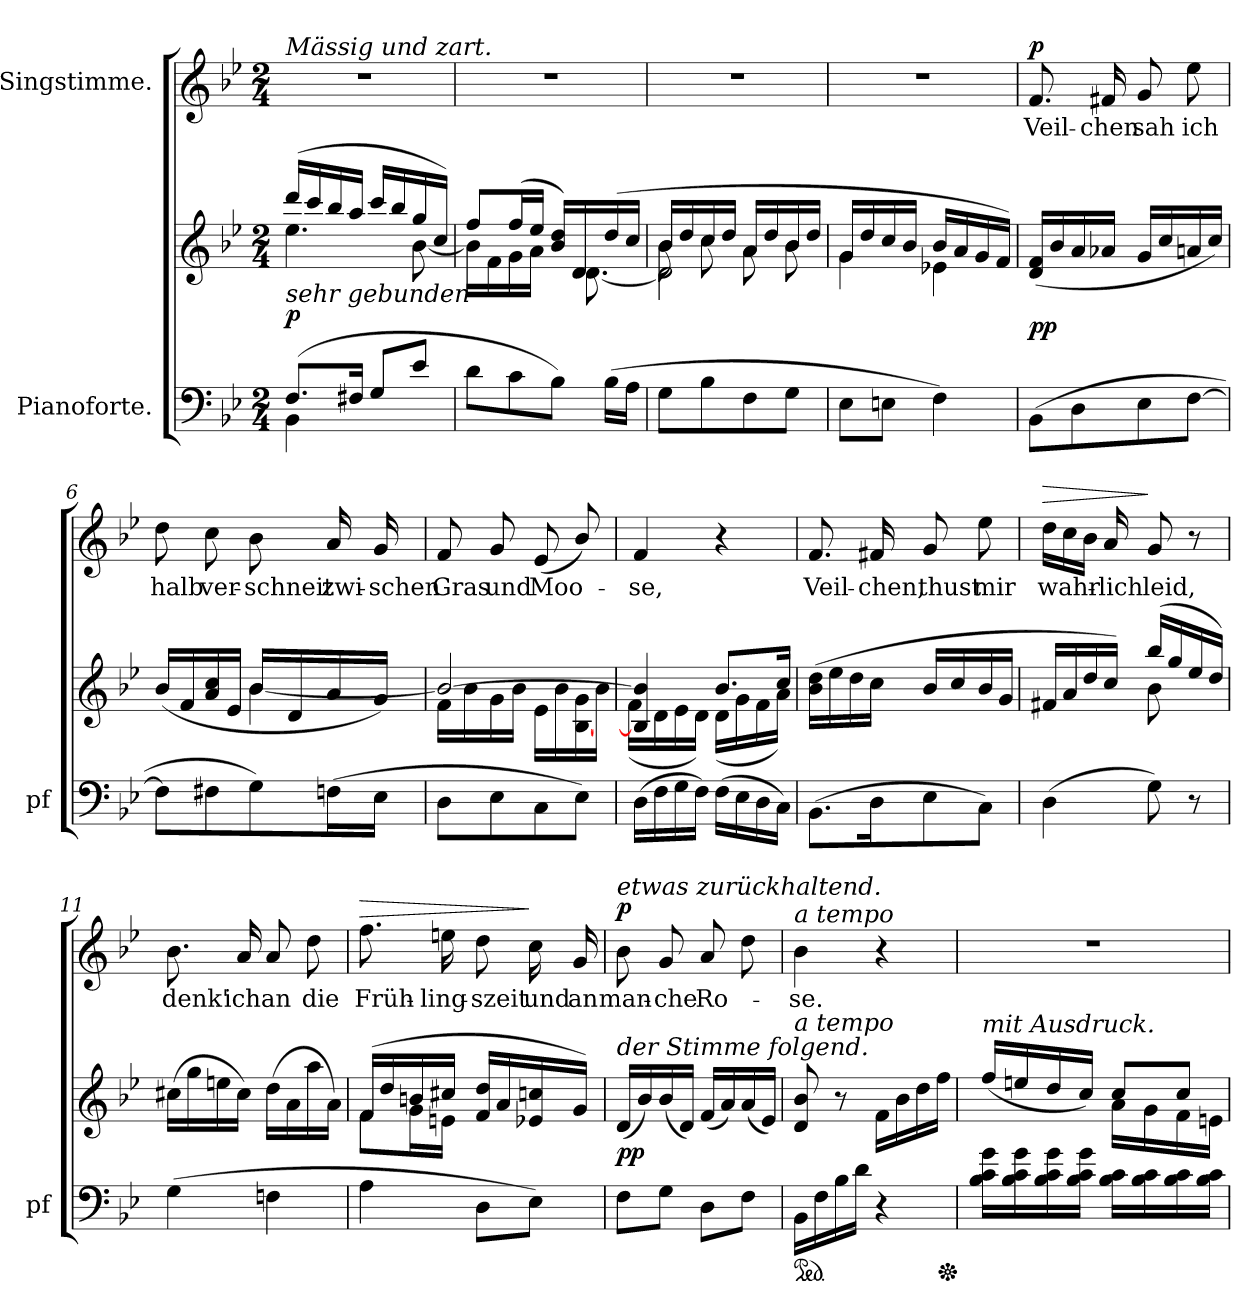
**kern	**kern	**dynam	**kern	**text	**dynam
*part2	*part2	*part2	*part1	*part1	*part1
*staff3	*staff2	*staff2/3	*staff1	*staff1	*staff1
*I"Pianoforte.	*	*	*I"Singstimme.	*	*
*I'pf	*	*	*	*	*
*clefF4	*clefG2	*	*clefG2	*	*
*k[b-e-]	*k[b-e-]	*	*k[b-e-]	*	*
*B-:	*B-:	*	*B-:	*	*
*M2/4	*M2/4	*	*M2/4	*	*
=1	=1	=1	=1	=1	=1
*^	*^	*	*	*	*
!	!	!	!	!	!LO:TX:a:i:t=Mässig und zart.	!	!
!	!	!LO:TX:b:i:t=sehr gebunden	!	!	!	!	!
(8.F/L	4BB-\	(16ddd/LL	4.ee-\	p	2r	.	.
.	.	16ccc/	.	.	.	.	.
.	.	16bb-/	.	.	.	.	.
16F#X/Jk	.	16aa/JJ	.	.	.	.	.
8G/L	4ryy	16ccc/LL	.	.	.	.	.
.	.	16bb-/	.	.	.	.	.
8e-/J	.	16gg/	[8b-\	.	.	.	.
.	.	16cc/JJ)	.	.	.	.	.
*v	*v	*	*	*	*	*	*
=2	=2	=2	=2	=2	=2	=2
8d\L	8ff/L	16b-\LL]	.	2r	.	.
.	.	16f\	.	.	.	.
8c\	(16ff/L	16g\	.	.	.	.
.	16ee-/JJ	16a\JJ	.	.	.	.
8B-\J)	16b-/ 16dd/LL)	16ryy	.	.	.	.
.	16d/	[8.d\	.	.	.	.
(16B-\LL	(16dd/	.	.	.	.	.
16A\JJ	16cc/JJ	.	.	.	.	.
=3	=3	=3	=3	=3	=3	=3
*	*	*^	*	*	*	*
8G\L	16b-/LL	2d\]	8b-\	.	2r	.	.
.	16dd/	.	.	.	.	.	.
8B-\	16cc/	.	8cc\	.	.	.	.
.	16dd/JJ	.	.	.	.	.	.
8F\	16a/LL	.	8a\	.	.	.	.
.	16dd/	.	.	.	.	.	.
8G\J	16b-/	.	8b-\	.	.	.	.
.	16dd/JJ	.	.	.	.	.	.
*	*	*v	*v	*	*	*	*
=4	=4	=4	=4	=4	=4	=4
8E-\L	16g/LL	4g\	.	2r	.	.
.	16dd/	.	.	.	.	.
8En\J	16cc/	.	.	.	.	.
.	16b-/JJ	.	.	.	.	.
4F\)	16b-/LL	4e-X\	.	.	.	.
.	16a/	.	.	.	.	.
.	16g/	.	.	.	.	.
.	16f/JJ)	.	.	.	.	.
*	*v	*v	*	*	*	*
=5	=5	=5	=5	=5	=5
!	!	!	!	!	!LO:DY:a
(8BB-\L	(16d/ 16f/LL	pp	8.f/	Veil-	p
.	16b-/	.	.	.	.
8D\	16a/	.	.	.	.
.	16a-X/JJ	.	16f#X/	-chen	.
8E-\	16g/LL	.	8g/	sah	.
.	16cc/	.	.	.	.
[8F\J	16an/	.	8ee-\	ich	.
.	16cc/JJ)	.	.	.	.
=6	=6	=6	=6	=6	=6
*	*^	*	*	*	*
8F\L]	(16b-/LL	4ryy	.	8dd\	halb	.
.	16f/	.	.	.	.	.
8F#X\	16a/ 16cc/	.	.	8cc\	ver-	.
.	16e-/JJ	.	.	.	.	.
8G\)	16b-/LL	[4b-\	.	8b-\	-schneit	.
.	16d/	.	.	.	.	.
(16Fn\L	16a/	.	.	16a/	zwi-	.
16E-\JJ	16g/JJ)	.	.	16g/	-schen	.
=7	=7	=7	=7	=7	=7	=7
8D\L	2b-/_	16f\LL	.	8f/	Gras	.
.	.	16b-\	.	.	.	.
8E-\	.	16g\	.	8g/	und	.
.	.	16b-\JJ	.	.	.	.
8C\	.	16e-\LL	.	(8e-/	Moo-	.
.	.	16b-\	.	.	.	.
8E-\J)	.	[16B-\ 16g\	.	8b-/)	.	.
.	.	16b-\JJ	.	.	.	.
=8	=8	=8	=8	=8	=8	=8
(16D\LL	4B-]/ 4b-]/	(16f\LL	.	4f/	-se,	.
16F\	.	16d\	.	.	.	.
16G\	.	16e-\	.	.	.	.
16F\JJ)	.	16d\JJ)	.	.	.	.
(16F\LL	8.b-/L	(16d\LL	.	4r	.	.
16E-\	.	16g\	.	.	.	.
16D\	.	16f\	.	.	.	.
16C\JJ)	16cc/Jk	16a\JJ)	.	.	.	.
*	*v	*v	*	*	*	*
=9	=9	=9	=9	=9	=9
(8.BB-\L	(>16b-\ 16dd\LL	.	8.f/	Veil-	.
.	16ee-\	.	.	.	.
.	16dd\	.	.	.	.
16D\K	16cc\JJ	.	16f#X/	-chen,	.
8E-\	16b-/LL	.	8g/	thust	.
.	16cc/	.	.	.	.
8C\J)	16b-/	.	8ee-\	mir	.
.	16g/JJ	.	.	.	.
=10	=10	=10	=10	=10	=10
*	*^	*	*	*	*
!	!	!	!	!	!	!LO:HP:a
(4D\	16f#X/LL	4ryy	.	16dd\LL	wahr-	>
.	16a/	.	.	16cc\	.	.
.	16dd/	.	.	16b-\JJ	.	.
.	16cc/JJ)	.	.	16a/	-lich	.
8G\)	(16bb-/LL	8b-\	.	8g/	leid,	]
.	16gg/	.	.	.	.	.
8r	16ee-/	8ryy	.	8r	.	.
.	16dd/JJ)	.	.	.	.	.
*	*v	*v	*	*	*	*
=11	=11	=11	=11	=11	=11
(4G\	(16cc#X\LL	.	8.b-\	denk'	.
.	16gg\	.	.	.	.
.	16een\	.	.	.	.
.	16cc#\JJ)	.	16a/	ich	.
4Fn\	(16dd\LL	.	8a/	an	.
.	16a\	.	.	.	.
.	16aa\	.	8dd\	die	.
.	16a\JJ)	.	.	.	.
=12	=12	=12	=12	=12	=12
*	*^	*	*	*	*
!	!	!	!	!	!	!LO:HP:a
4A\	(16f/LL	8f\L	.	8.ff\	Früh-	>
.	16dd/	.	.	.	.	.
.	16bn/	16g\L	.	.	.	.
.	16cc#X/JJ	16en\JJ	.	16een\	-ling-	.
8D\L	16f/ 16dd/LL	4ryy	.	8dd\	-szeit	.
.	16a/	.	.	.	.	.
8E-\J)	16e-X/ 16ccn/	.	.	16cc\	und	]
.	16g/JJ)	.	.	16g/	an	.
*	*v	*v	*	*	*	*
=13	=13	=13	=13	=13	=13
!	!	!	!LO:TX:a:i:t=etwas zurückhaltend.	!	!
!	!LO:TX:a:i:t=der Stimme folgend.	!	!	!	!
!	!	!	!	!	!LO:DY:a
8F\L	(16d/LL	pp	8b-\	man-	p
.	16b-/)	.	.	.	.
8G\J	(16b-/	.	8g/	-che	.
.	16d/JJ)	.	.	.	.
8D\L	(16f/LL	.	8a/	Ro-	.
.	16a/)	.	.	.	.
8F\J	(16a/	.	8dd\	.	.
.	16e-/JJ)	.	.	.	.
=14	=14	=14	=14	=14	=14
!	!	!	!LO:TX:a:i:t=a tempo	!	!
!	!LO:TX:a:i:t=a tempo	!	!	!	!
*ped	*	*	*	*	*
16BB-\LL	8d/ 8b-/	.	4b-\	-se.	.
16F\	.	.	.	.	.
16B-\	8r	.	.	.	.
16d\JJ	.	.	.	.	.
4r	16f\LL	.	4r	.	.
.	16b-\	.	.	.	.
.	16dd\	.	.	.	.
.	16ff\JJ	.	.	.	.
*Xped	*	*	*	*	*
=15	=15	=15	=15	=15	=15
*	*^	*	*	*	*
!	!LO:TX:a:i:t=mit Ausdruck.	!	!	!	!	!
16B-\ 16c\ 16g\LL	(>16ff/LL	4ryy	.	2r	.	.
16B-\ 16c\ 16g\	16een/	.	.	.	.	.
16B-\ 16c\ 16g\	16dd/	.	.	.	.	.
16B-\ 16c\ 16g\JJ	16cc/JJ)	.	.	.	.	.
16B-\ 16c\LL	8cc/L	16a\LL	.	.	.	.
16B-\ 16c\	.	16g\	.	.	.	.
16B-\ 16c\	8cc/J	16f\	.	.	.	.
16B-\ 16c\JJ	.	16en\JJ	.	.	.	.
*	*v	*v	*	*	*	*
=	=	=	=	=	=
*-	*-	*-	*-	*-	*-
